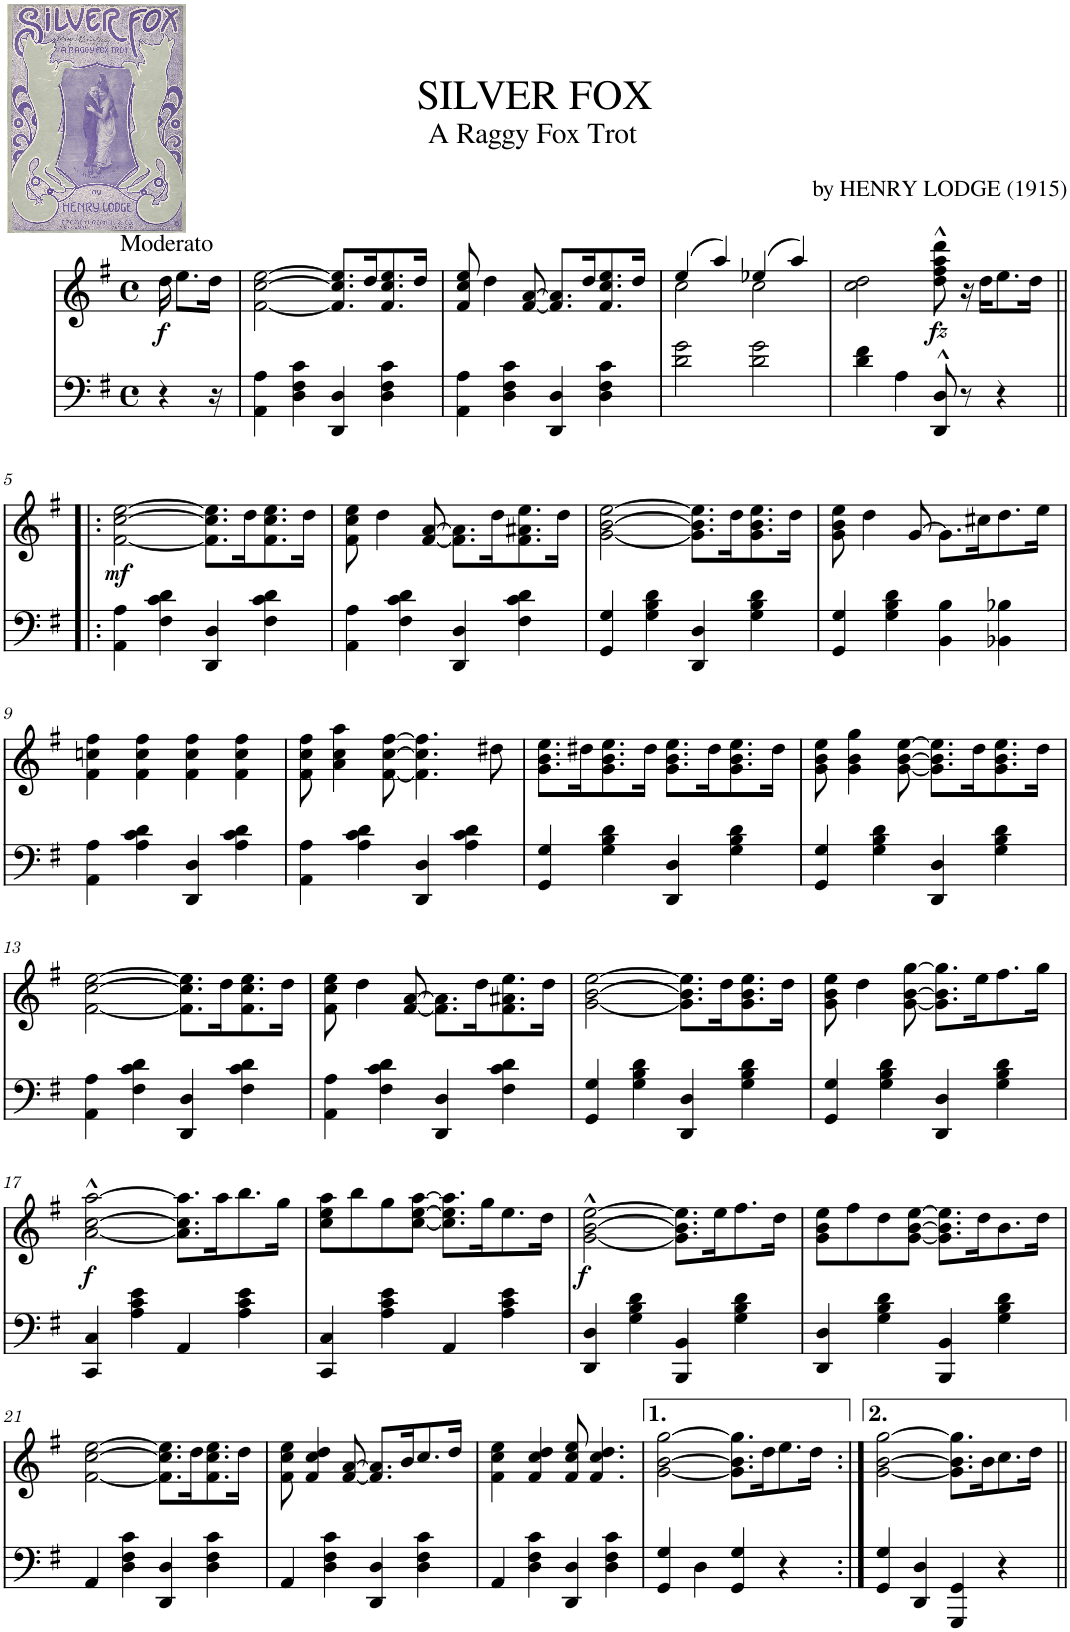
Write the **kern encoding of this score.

**kern	**kern	**dynam
*part2	*part1	*part1
*staff2	*staff1	*staff1
*I"Piano	*I"Piano	*
*I'Pno	*I'Pno	*
*clefF4	*clefG2	*
*k[f#]	*k[f#]	*
*G:	*G:	*
*M4/4	*M4/4	*
*met(c)	*met(c)	*
=1	=1	=1
!	!LO:TX:a:t=Moderato	!
!	!	!LO:DY:b
4r	16dd\	f
.	8.ee\L	.
16r	16dd\Jk	.
=1X1	=1X1	=1X1
4AA\ 4A\	[2f#\ [2cc\ [2ee\	.
4D\ 4F#\ 4c\	.	.
4DD/ 4D/	8.f#/] 8.cc/] 8.ee/]L	.
.	16dd/K	.
4D\ 4F#\ 4c\	8.f#/ 8.cc/ 8.ee/	.
.	16dd/Jk	.
=2	=2	=2
4AA\ 4A\	8f#/ 8cc/ 8ee/	.
.	4dd\	.
4D\ 4F#\ 4c\	.	.
.	[8f#/ [8a/	.
4DD/ 4D/	8.f#/] 8.a/]L	.
.	16dd/K	.
4D\ 4F#\ 4c\	8.f#/ 8.cc/ 8.ee/	.
.	16dd/Jk	.
=3	=3	=3
*	*^	*
2d\ 2g\	(4ee/	2cc\	.
.	4aa/)	.	.
2d\ 2g\	(4ee-X/	2cc\	.
.	4aa/)	.	.
*	*v	*v	*
=4	=4	=4
4d\ 4f#\	2cc\ 2dd\	.
4A\	.	.
!	!	!LO:DY:b
8DD/^^ 8D/^^	8dd\^^ 8ff#\^^ 8aa\^^ 8ddd\^^	fz
8r	16r	.
.	16dd\KL	.
4r	8.ee\	.
.	16dd\Jk	.
!!LO:LB:g=z
=5!|:	=5!|:	=5!|:
!	!	!LO:DY:b
4AA\ 4A\	[2f#\ [2cc\ [2ee\	mf
4F#\ 4c\ 4d\	.	.
4DD/ 4D/	8.f#\] 8.cc\] 8.ee\]L	.
.	16dd\K	.
4F#\ 4c\ 4d\	8.f#\ 8.cc\ 8.ee\	.
.	16dd\Jk	.
=6	=6	=6
4AA\ 4A\	8f#\ 8cc\ 8ee\	.
.	4dd\	.
4F#\ 4c\ 4d\	.	.
.	[8f#/ [8a/	.
4DD/ 4D/	8.f#\] 8.a\]L	.
.	16dd\K	.
4F#\ 4c\ 4d\	8.f#\ 8.a#X\ 8.ee\	.
.	16dd\Jk	.
=7	=7	=7
4GG/ 4G/	[2g\ [2b\ [2ee\	.
4G\ 4B\ 4d\	.	.
4DD/ 4D/	8.g\] 8.b\] 8.ee\]L	.
.	16dd\K	.
4G\ 4B\ 4d\	8.g\ 8.b\ 8.ee\	.
.	16dd\Jk	.
=8	=8	=8
4GG/ 4G/	8g\ 8b\ 8ee\	.
.	4dd\	.
4G\ 4B\ 4d\	.	.
.	[8g/	.
4BB\ 4B\	8.g\L]	.
.	16cc#X\K	.
4BB-X\ 4B-X\	8.dd\	.
.	16ee\Jk	.
!!LO:LB:g=z
=9	=9	=9
4AA\ 4A\	4f#\ 4ccn\ 4ff#\	.
4A\ 4c\ 4d\	4f#\ 4cc\ 4ff#\	.
4DD/ 4D/	4f#\ 4cc\ 4ff#\	.
4A\ 4c\ 4d\	4f#\ 4cc\ 4ff#\	.
=10	=10	=10
4AA\ 4A\	8f#\ 8cc\ 8ff#\	.
.	4a\ 4cc\ 4aa\	.
4A\ 4c\ 4d\	.	.
.	[8f#\ [8cc\ [8ff#\	.
4DD/ 4D/	4.f#\] 4.cc\] 4.ff#\]	.
4A\ 4c\ 4d\	.	.
.	8dd#X\	.
=11	=11	=11
4GG/ 4G/	8.g\ 8.b\ 8.ee\L	.
.	16dd#X\K	.
4G\ 4B\ 4d\	8.g\ 8.b\ 8.ee\	.
.	16dd#\Jk	.
4DD/ 4D/	8.g\ 8.b\ 8.ee\L	.
.	16dd#\K	.
4G\ 4B\ 4d\	8.g\ 8.b\ 8.ee\	.
.	16dd#\Jk	.
=12	=12	=12
4GG/ 4G/	8g\ 8b\ 8ee\	.
.	4g\ 4b\ 4gg\	.
4G\ 4B\ 4d\	.	.
.	[8g\ [8b\ [8ee\	.
4DD/ 4D/	8.g\] 8.b\] 8.ee\]L	.
.	16dd\K	.
4G\ 4B\ 4d\	8.g\ 8.b\ 8.ee\	.
.	16dd\Jk	.
!!LO:LB:g=z
=13	=13	=13
4AA\ 4A\	[2f#\ [2cc\ [2ee\	.
4F#\ 4c\ 4d\	.	.
4DD/ 4D/	8.f#\] 8.cc\] 8.ee\]L	.
.	16dd\K	.
4F#\ 4c\ 4d\	8.f#\ 8.cc\ 8.ee\	.
.	16dd\Jk	.
=14	=14	=14
4AA\ 4A\	8f#\ 8cc\ 8ee\	.
.	4dd\	.
4F#\ 4c\ 4d\	.	.
.	[8f#/ [8a/	.
4DD/ 4D/	8.f#\] 8.a\]L	.
.	16dd\K	.
4F#\ 4c\ 4d\	8.f#\ 8.a#X\ 8.ee\	.
.	16dd\Jk	.
=15	=15	=15
4GG/ 4G/	[2g\ [2b\ [2ee\	.
4G\ 4B\ 4d\	.	.
4DD/ 4D/	8.g\] 8.b\] 8.ee\]L	.
.	16dd\K	.
4G\ 4B\ 4d\	8.g\ 8.b\ 8.ee\	.
.	16dd\Jk	.
=16	=16	=16
4GG/ 4G/	8g\ 8b\ 8ee\	.
.	4dd\	.
4G\ 4B\ 4d\	.	.
.	[8g\ [8b\ [8gg\	.
4DD/ 4D/	8.g\] 8.b\] 8.gg\]L	.
.	16ee\K	.
4G\ 4B\ 4d\	8.ff#\	.
.	16gg\Jk	.
!!LO:LB:g=z
=17	=17	=17
!	!	!LO:DY:b
4CC/ 4C/	[2a\^^ [2cc\^^ [2aa\^^	f
4A\ 4c\ 4e\	.	.
4AA/	8.a\] 8.cc\] 8.aa\]L	.
.	16aa\K	.
4A\ 4c\ 4e\	8.bb\	.
.	16gg\Jk	.
=18	=18	=18
4CC/ 4C/	8cc\ 8ee\ 8aa\L	.
.	8bb\	.
4A\ 4c\ 4e\	8gg\	.
.	[8cc\ [8ee\ [8aa\J	.
4AA/	8.cc\] 8.ee\] 8.aa\]L	.
.	16gg\K	.
4A\ 4c\ 4e\	8.ee\	.
.	16dd\Jk	.
=19	=19	=19
!	!	!LO:DY:b
4DD/ 4D/	[2g\^^ [2b\^^ [2ee\^^	f
4G\ 4B\ 4d\	.	.
4BBB/ 4BB/	8.g\] 8.b\] 8.ee\]L	.
.	16ee\K	.
4G\ 4B\ 4d\	8.ff#\	.
.	16dd\Jk	.
=20	=20	=20
4DD/ 4D/	8g\ 8b\ 8ee\L	.
.	8ff#\	.
4G\ 4B\ 4d\	8dd\	.
.	[8g\ [8b\ [8ee\J	.
4BBB/ 4BB/	8.g\] 8.b\] 8.ee\]L	.
.	16dd\K	.
4G\ 4B\ 4d\	8.b\	.
.	16dd\Jk	.
!!LO:LB:g=z
=21	=21	=21
4AA/	[2f#\ [2cc\ [2ee\	.
4D\ 4F#\ 4c\	.	.
4DD/ 4D/	8.f#\] 8.cc\] 8.ee\]L	.
.	16dd\K	.
4D\ 4F#\ 4c\	8.f#\ 8.cc\ 8.ee\	.
.	16dd\Jk	.
=22	=22	=22
4AA/	8f#\ 8cc\ 8ee\	.
.	4f#/ 4cc/ 4dd/	.
4D\ 4F#\ 4c\	.	.
.	[8f#/ [8a/	.
4DD/ 4D/	8.f#/] 8.a/]L	.
.	16b/K	.
4D\ 4F#\ 4c\	8.cc/	.
.	16dd/Jk	.
=23	=23	=23
4AA/	4f#\ 4cc\ 4ee\	.
4D\ 4F#\ 4c\	4f#/ 4cc/ 4dd/	.
4DD/ 4D/	8f#/ 8cc/ 8ee/	.
.	4.f#/ 4.cc/ 4.dd/	.
4D\ 4F#\ 4c\	.	.
=24	=24	=24
4GG/ 4G/	[2g\ [2b\ [2gg\	.
4D\	.	.
4GG/ 4G/	8.g\] 8.b\] 8.gg\]L	.
.	16dd\K	.
4r	8.ee\	.
.	16dd\Jk	.
=25:|!	=25:|!	=25:|!
4GG/ 4G/	[2g\ [2b\ [2gg\	.
4DD/ 4D/	.	.
4GGG/ 4GG/	8.g\] 8.b\] 8.gg\]L	.
.	16b\K	.
4r	8.cc\	.
.	16dd\Jk	.
=||	=||	=||
*-	*-	*-
